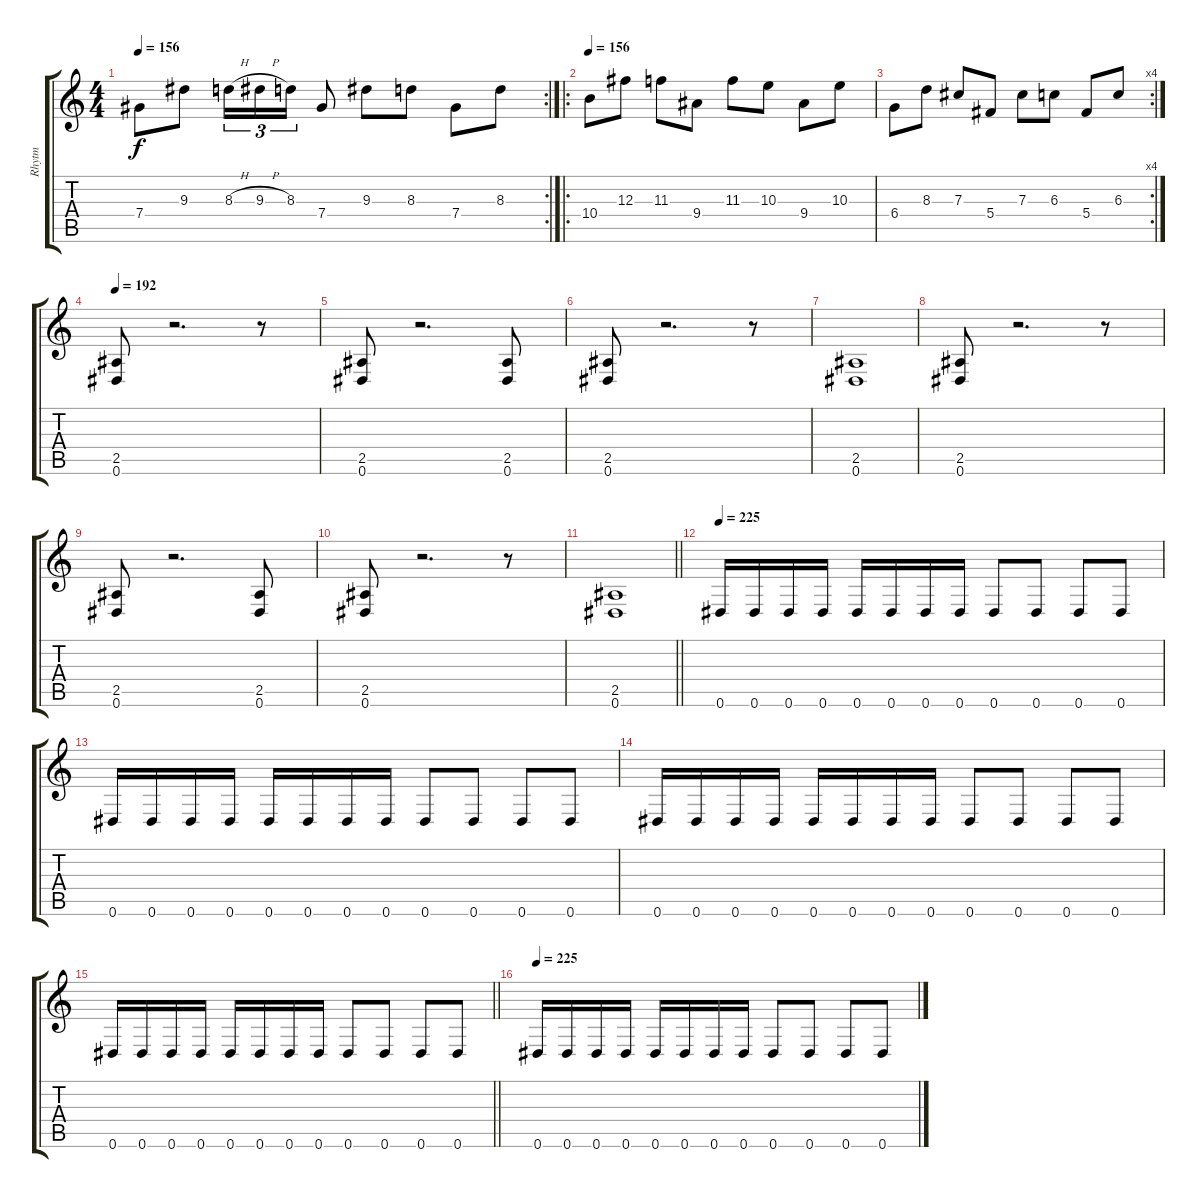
\track ("Rhytm" "Rhytm") {instrument distortionguitar}
\staff {score tabs}
\tuning (Eb4 Bb3 Gb3 Db3 Ab2 Eb2) {hide}
\rc 2
\ts (4 4)
\tempo 156
\clef g2
\ks c
7.4.8{dy f} 9.3.8 8.3{h}.16{tu (3 2)} 9.3{h}.16{tu (3 2)} 8.3.16{tu (3 2)} 7.4.8 9.3.8 8.3.8 7.4.8 8.3.8 |
\ro
\tempo 156
10.4.8 12.3.8 11.3.8 9.4.8 11.3.8 10.3.8 9.4.8 10.3.8 |
\rc 4
6.4.8 8.3.8 7.3.8 5.4.8 7.3.8 6.3.8 5.4.8 6.3.8 |
\tempo 192
(2.5 0.6).8 r.2{d} r.8 |
(2.5 0.6).8 r.2{d} (2.5 0.6).8 |
(2.5 0.6).8 r.2{d} r.8 |
(2.5 0.6).1 |
(2.5 0.6).8 r.2{d} r.8 |
(2.5 0.6).8 r.2{d} (2.5 0.6).8 |
(2.5 0.6).8 r.2{d} r.8 |
\barLineRight lightlight
(2.5 0.6).1 |
\tempo 225
0.6.16 0.6.16 0.6.16 0.6.16 0.6.16 0.6.16 0.6.16 0.6.16 0.6.8 0.6.8 0.6.8 0.6.8 |
0.6.16 0.6.16 0.6.16 0.6.16 0.6.16 0.6.16 0.6.16 0.6.16 0.6.8 0.6.8 0.6.8 0.6.8 |
0.6.16 0.6.16 0.6.16 0.6.16 0.6.16 0.6.16 0.6.16 0.6.16 0.6.8 0.6.8 0.6.8 0.6.8 |
\barLineRight lightlight
0.6.16 0.6.16 0.6.16 0.6.16 0.6.16 0.6.16 0.6.16 0.6.16 0.6.8 0.6.8 0.6.8 0.6.8 |
\tempo 225
0.6.16 0.6.16 0.6.16 0.6.16 0.6.16 0.6.16 0.6.16 0.6.16 0.6.8 0.6.8 0.6.8 0.6.8
